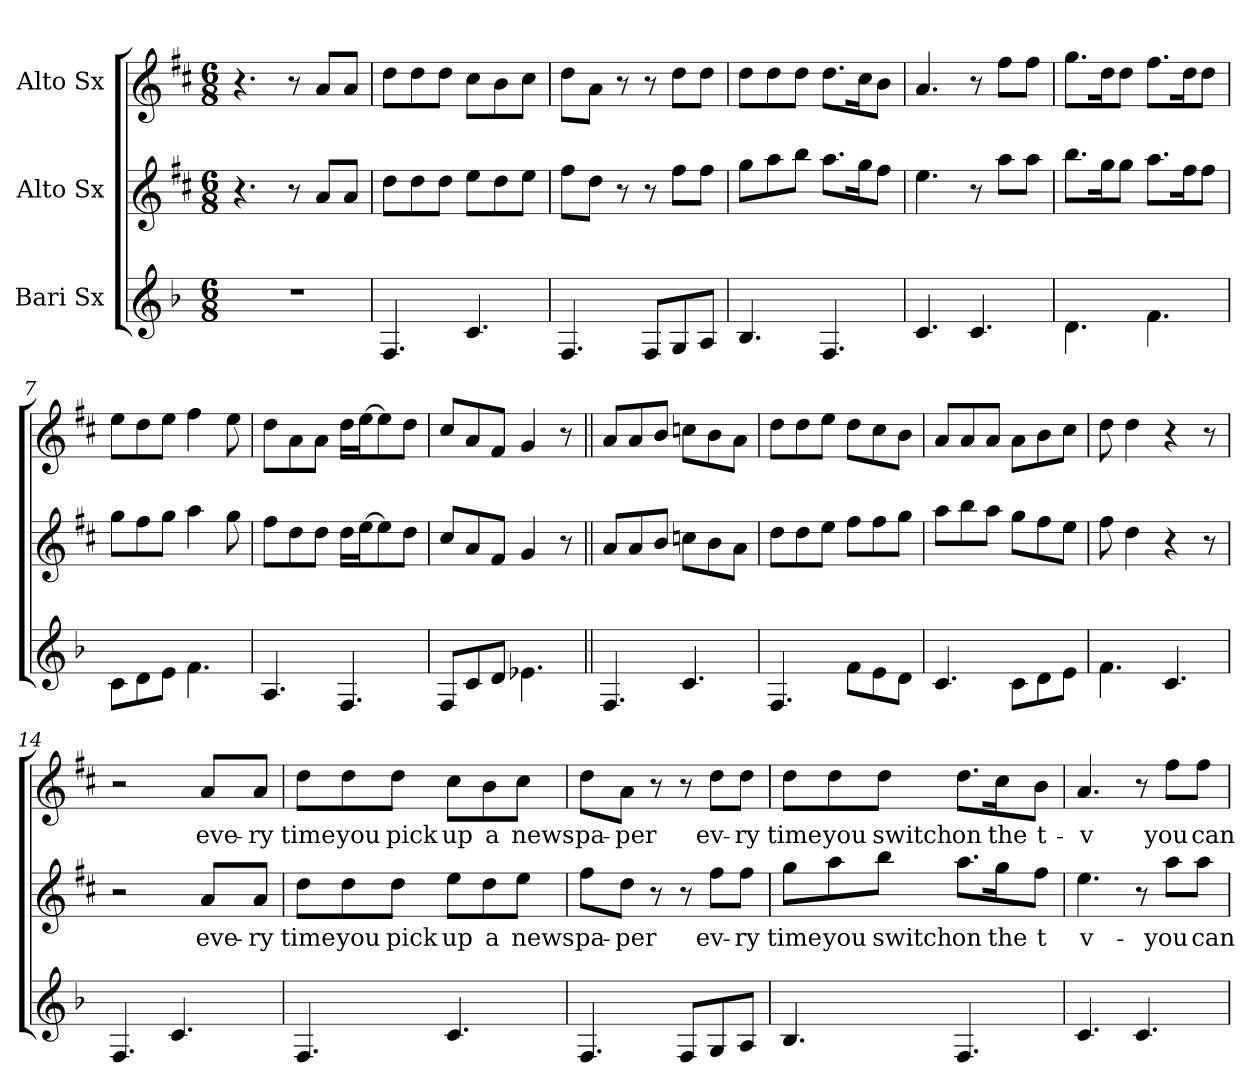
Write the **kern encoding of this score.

**kern	**kern	**text	**kern	**text
*part3	*part2	*part2	*part1	*part1
*staff3	*staff2	*staff2	*staff1	*staff1
*I"Bari Sx	*I"Alto Sx	*	*I"Alto Sx	*
*clefG2	*clefG2	*	*clefG2	*
*ITrd12c21	*ITrd5c9	*	*ITrd5c9	*
*k[b-]	*k[b-]	*	*k[b-]	*
*M6/8	*M6/8	*	*M6/8	*
*MM110	*MM110	*	*MM110	*
=1	=1	=1	=1	=1
2.r	4.r	.	4.r	.
.	8r	.	8r	.
.	8c/L	.	8c/L	.
.	8c/J	.	8c/J	.
=2	=2	=2	=2	=2
4.FF/	8f\L	.	8f\L	.
.	8f\	.	8f\	.
.	8f\J	.	8f\J	.
4.C/	8g\L	.	8e\L	.
.	8f\	.	8d\	.
.	8g\J	.	8e\J	.
=3	=3	=3	=3	=3
4.FF/	8a\L	.	8f\L	.
.	8f\J	.	8c\J	.
.	8r	.	8r	.
8FF/L	8r	.	8r	.
8GG/	8a\L	.	8f\L	.
8AA/J	8a\J	.	8f\J	.
=4	=4	=4	=4	=4
4.BB-/	8b-\L	.	8f\L	.
.	8cc\	.	8f\	.
.	8dd\J	.	8f\J	.
4.FF/	8.cc\L	.	8.f\L	.
.	16b-\K	.	16e\K	.
.	8a\J	.	8d\J	.
=5	=5	=5	=5	=5
4.C/	4.g\	.	4.c/	.
4.C/	8r	.	8r	.
.	8cc\L	.	8a\L	.
.	8cc\J	.	8a\J	.
=6	=6	=6	=6	=6
4.D\	8.dd\L	.	8.b-\L	.
.	16b-\K	.	16f\K	.
.	8b-\J	.	8f\J	.
4.F\	8.cc\L	.	8.a\L	.
.	16a\K	.	16f\K	.
.	8a\J	.	8f\J	.
=7	=7	=7	=7	=7
8C\L	8b-\L	.	8g\L	.
8D\	8a\	.	8f\	.
8E\J	8b-\J	.	8g\J	.
4.F\	4cc\	.	4a\	.
.	8b-\	.	8g\	.
!!LO:LB:g=z
=8	=8	=8	=8	=8
4.AA/	8a\L	.	8f\L	.
.	8f\	.	8c\	.
.	8f\J	.	8c\J	.
4.FF/	16f\LL	.	16f\LL	.
.	[16g\J	.	[16g\J	.
.	8g\]	.	8g\]	.
.	8f\J	.	8f\J	.
=9	=9	=9	=9	=9
8FF/L	8e/L	.	8e/L	.
8C/	8c/	.	8c/	.
8D/J	8A/J	.	8A/J	.
4.E-X\	4B-/	.	4B-/	.
.	8r	.	8r	.
=10||	=10||	=10||	=10||	=10||
4.FF/	8c/L	.	8c/L	.
.	8c/	.	8c/	.
.	8d/J	.	8d/J	.
4.C/	8e-X\L	.	8e-X\L	.
.	8d\	.	8d\	.
.	8c\J	.	8c\J	.
=11	=11	=11	=11	=11
4.FF/	8f\L	.	8f\L	.
.	8f\	.	8f\	.
.	8g\J	.	8g\J	.
8F\L	8a\L	.	8f\L	.
8E\	8a\	.	8e\	.
8D\J	8b-\J	.	8d\J	.
=12	=12	=12	=12	=12
4.C/	8cc\L	.	8c/L	.
.	8dd\	.	8c/	.
.	8cc\J	.	8c/J	.
8C\L	8b-\L	.	8c\L	.
8D\	8a\	.	8d\	.
8E\J	8g\J	.	8e\J	.
=13	=13	=13	=13	=13
4.F\	8a\	.	8f\	.
.	4f\	.	4f\	.
4.C/	4r	.	4r	.
.	8r	.	8r	.
=14	=14	=14	=14	=14
4.FF/	2r	.	2r	.
4.C/	.	.	.	.
!	!	!LO:LY:b	!	!LO:LY:b
.	8c/L	eve-	8c/L	eve-
!	!	!LO:LY:b	!	!LO:LY:b
.	8c/J	-ry	8c/J	-ry
!!LO:LB:g=z
=15	=15	=15	=15	=15
!	!	!LO:LY:b	!	!LO:LY:b
4.FF/	8f\L	time	8f\L	time
!	!	!LO:LY:b	!	!LO:LY:b
.	8f\	you	8f\	you
!	!	!LO:LY:b	!	!LO:LY:b
.	8f\J	pick	8f\J	pick
!	!	!LO:LY:b	!	!LO:LY:b
4.C/	8g\L	up	8e\L	up
!	!	!LO:LY:b	!	!LO:LY:b
.	8f\	a	8d\	a
!	!	!LO:LY:b	!	!LO:LY:b
.	8g\J	news	8e\J	news
=16	=16	=16	=16	=16
!	!	!LO:LY:b	!	!LO:LY:b
4.FF/	8a\L	pa-	8f\L	pa-
!	!	!LO:LY:b	!	!LO:LY:b
.	8f\J	-per	8c\J	-per
.	8r	.	8r	.
8FF/L	8r	.	8r	.
!	!	!LO:LY:b	!	!LO:LY:b
8GG/	8a\L	ev-	8f\L	ev-
!	!	!LO:LY:b	!	!LO:LY:b
8AA/J	8a\J	-ry	8f\J	-ry
=17	=17	=17	=17	=17
!	!	!LO:LY:b	!	!LO:LY:b
4.BB-/	8b-\L	time	8f\L	time
!	!	!LO:LY:b	!	!LO:LY:b
.	8cc\	you	8f\	you
!	!	!LO:LY:b	!	!LO:LY:b
.	8dd\J	switch	8f\J	switch
!	!	!LO:LY:b	!	!LO:LY:b
4.FF/	8.cc\L	on	8.f\L	on
!	!	!LO:LY:b	!	!LO:LY:b
.	16b-\K	the	16e\K	the
!	!	!LO:LY:b	!	!LO:LY:b
.	8a\J	t	8d\J	t-
=18	=18	=18	=18	=18
!	!	!LO:LY:b	!	!LO:LY:b
4.C/	4.g\	v-	4.c/	-v
4.C/	8r	.	8r	.
!	!	!LO:LY:b	!	!LO:LY:b
.	8cc\L	-you	8a\L	you
!	!	!LO:LY:b	!	!LO:LY:b
.	8cc\J	can	8a\J	can
=	=	=	=	=
*-	*-	*-	*-	*-
